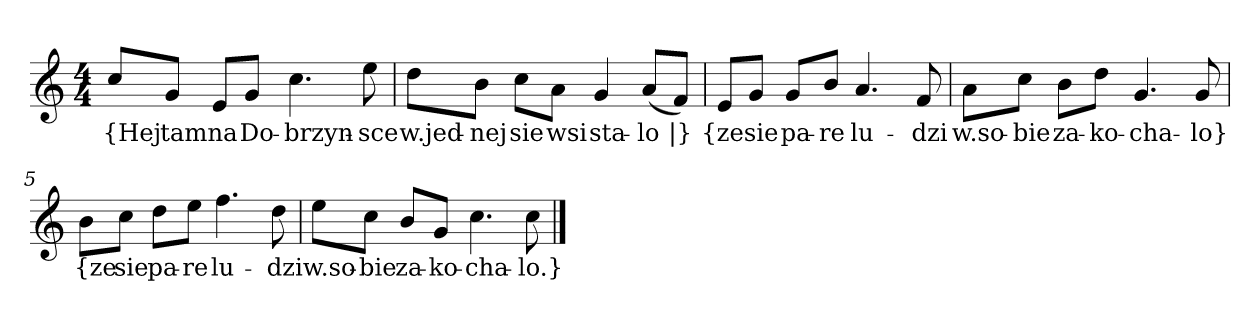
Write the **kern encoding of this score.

**kern	**text
*part1	*part1
*staff1	*staff1
*clefG2	*
*k[]	*
*C:	*
*M4/4	*
=	=
8cc/L	{Hej
8g/J	tam
8e/L	na
8g/J	Do-
4.cc	-brzyn-
8ee	-sce
=2	=2
8dd\L	w.jed-
8b\J	-nej
8cc\L	sie
8a\J	wsi
4g	sta-
(8a/L	-lo
8f/J)	|}
=3y	=3y
8e/L	{ze
8g/J	sie
8g/L	pa-
8b/J	-re
4.a	lu-
8f	-dzi
=4	=4
8a\L	w.so-
8cc\J	-bie
8b\L	za-
8dd\J	-ko-
4.g	-cha-
8g	-lo}
=5y	=5y
8b\L	{ze
8cc\J	sie
8dd\L	pa-
8ee\J	-re
4.ff	lu-
8dd	-dzi
=6	=6
8ee\L	w.so-
8cc\J	-bie
8b/L	za-
8g/J	-ko-
4.cc	-cha-
8cc	-lo.}
==	==
*-	*-
